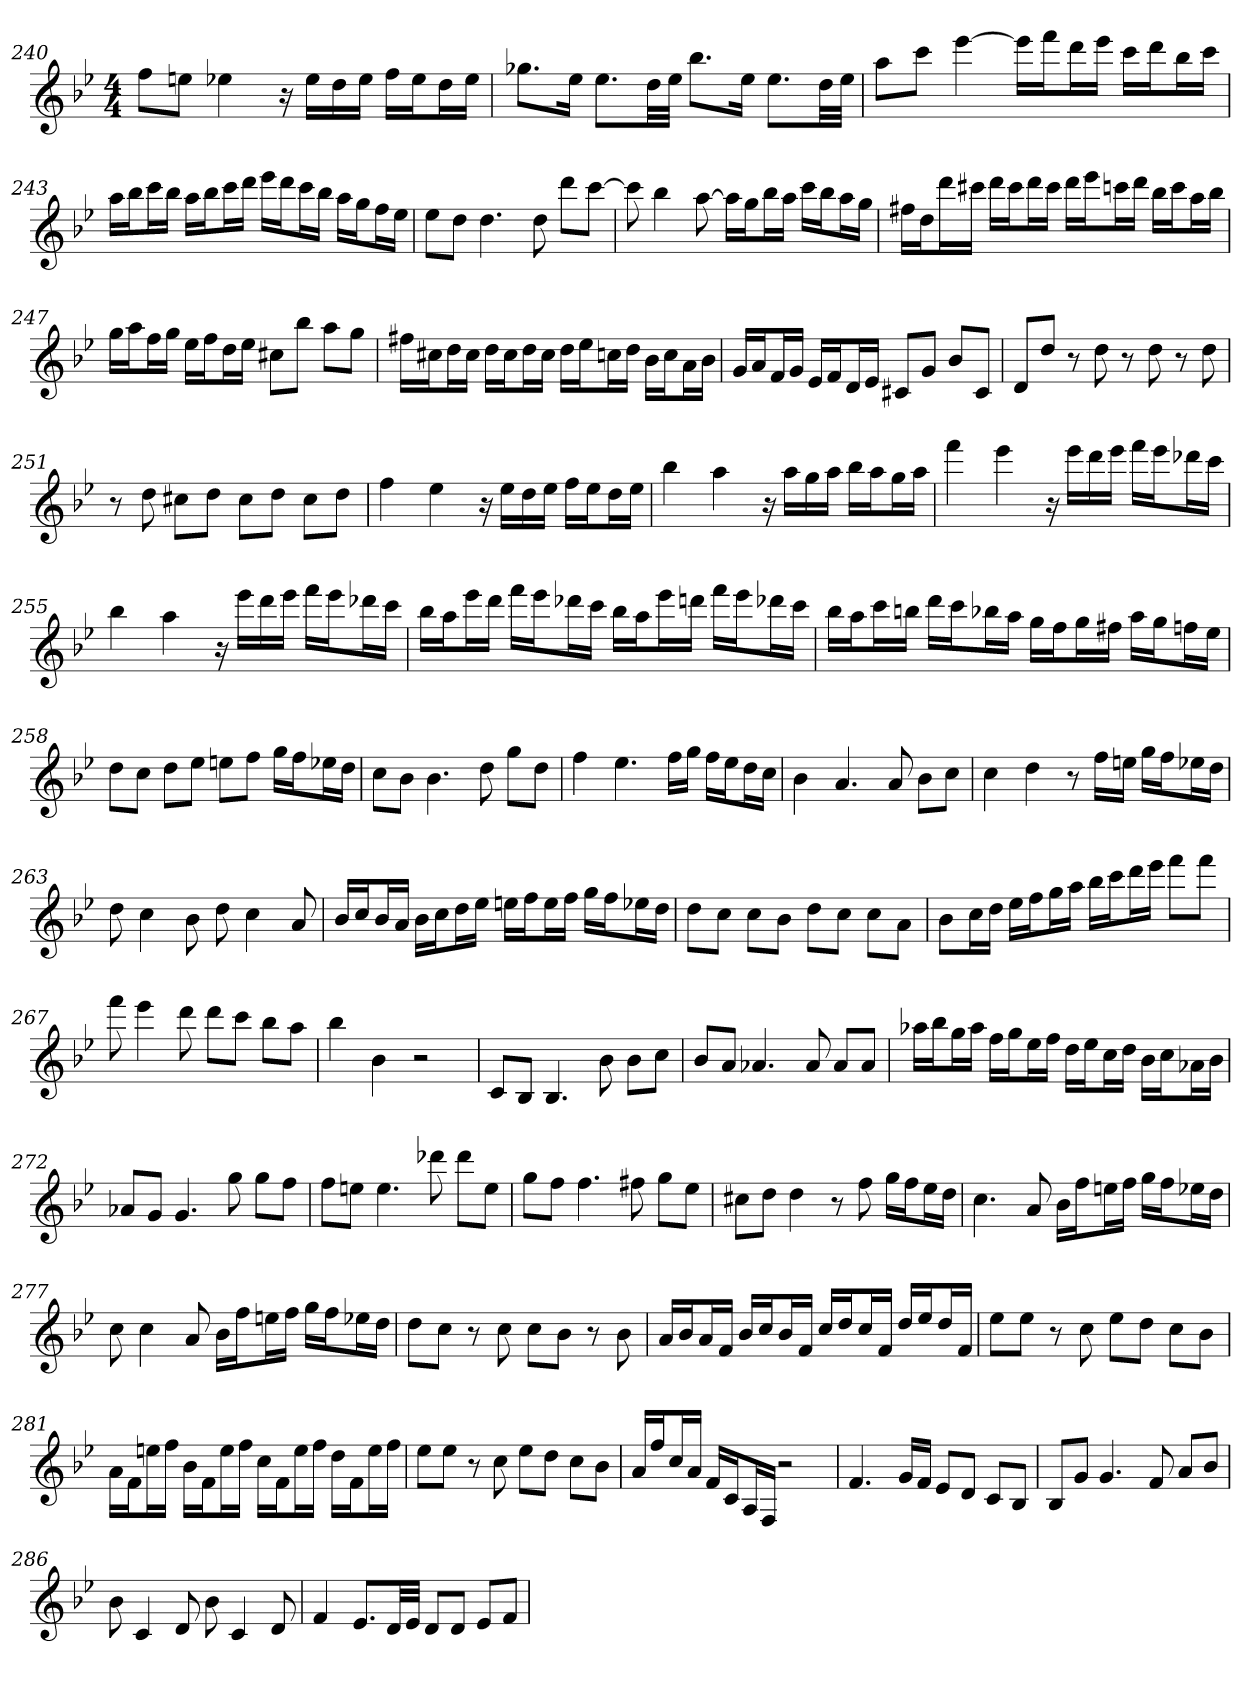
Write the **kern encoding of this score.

**kern
*part1
*staff1
*clefG2
*k[b-e-]
*B-:
*M4/4
=240
8ff\L
8een\J
4ee-X
16r
16ee-\LL
16dd\
16ee-\JJ
16ff\LL
16ee-\J
16dd\L
16ee-\JJ
=241
8.gg-X\L
16ee-\Jk
8.ee-\L
32dd\LL
32ee-\JJJ
8.bb-\L
16ee-\Jk
8.ee-\L
32dd\LL
32ee-\JJJ
=242
8aa\L
8ccc\J
[4eee-
16eee-\LL]
16fff\J
16ddd\L
16eee-\JJ
16ccc\LL
16ddd\J
16bb-\L
16ccc\JJ
=243
16aa\LL
16bb-\J
16ccc\L
16bb-\JJ
16aa\LL
16bb-\J
16ccc\L
16ddd\JJ
16eee-\LL
16ddd\J
16ccc\L
16bb-\JJ
16aa\LL
16gg\J
16ff\L
16ee-\JJ
=244
8ee-\L
8dd\J
4.dd
8dd
8ddd\L
[8ccc\J
=245
8ccc]
4bb-
[8aa
16aa\LL]
16gg\J
16bb-\L
16aa\JJ
16ccc\LL
16bb-\J
16aa\L
16gg\JJ
=246
16ff#X\LL
16dd\J
16ddd\L
16ccc#X\JJ
16ddd\LL
16ccc#\J
16ddd\L
16ccc#\JJ
16ddd\LL
16eee-\J
16cccn\L
16ddd\JJ
16bb-\LL
16ccc\J
16aa\L
16bb-\JJ
=247
16gg\LL
16aa\J
16ff\L
16gg\JJ
16ee-\LL
16ff\J
16dd\L
16ee-\JJ
8cc#X\L
8bb-\J
8aa\L
8gg\J
=248
16ff#X\LL
16cc#X\J
16dd\L
16cc#\JJ
16dd\LL
16cc#\J
16dd\L
16cc#\JJ
16dd\LL
16ee-\J
16ccn\L
16dd\JJ
16b-\LL
16cc\J
16a\L
16b-\JJ
=249
16g/LL
16a/J
16f/L
16g/JJ
16e-/LL
16f/J
16d/L
16e-/JJ
8c#X/L
8g/J
8b-/L
8c#/J
=250
8d/L
8dd/J
8r
8dd
8r
8dd
8r
8dd
=251
8r
8dd
8cc#X\L
8dd\J
8cc#\L
8dd\J
8cc#\L
8dd\J
=252
4ff
4ee-
16r
16ee-\LL
16dd\
16ee-\JJ
16ff\LL
16ee-\J
16dd\L
16ee-\JJ
=253
4bb-
4aa
16r
16aa\LL
16gg\
16aa\JJ
16bb-\LL
16aa\J
16gg\L
16aa\JJ
=254
4fff
4eee-
16r
16eee-\LL
16ddd\
16eee-\JJ
16fff\LL
16eee-\J
16ddd-X\L
16ccc\JJ
=255
4bb-
4aa
16r
16eee-\LL
16ddd\
16eee-\JJ
16fff\LL
16eee-\J
16ddd-X\L
16ccc\JJ
=256
16bb-\LL
16aa\J
16eee-\L
16ddd\JJ
16fff\LL
16eee-\J
16ddd-X\L
16ccc\JJ
16bb-\LL
16aa\J
16eee-\L
16dddn\JJ
16fff\LL
16eee-\J
16ddd-X\L
16ccc\JJ
=257
16bb-\LL
16aa\J
16ccc\L
16bbn\JJ
16ddd\LL
16ccc\J
16bb-X\L
16aa\JJ
16gg\LL
16ff\J
16gg\L
16ff#X\JJ
16aa\LL
16gg\J
16ffn\L
16ee-\JJ
=258
8dd\L
8cc\J
8dd\L
8ee-\J
8een\L
8ff\J
16gg\LL
16ff\J
16ee-X\L
16dd\JJ
=259
8cc\L
8b-\J
4.b-
8dd
8gg\L
8dd\J
=260
4ff
4.ee-
16ff\LL
16gg\JJ
16ff\LL
16ee-\J
16dd\L
16cc\JJ
=261
4b-
4.a
8a
8b-\L
8cc\J
=262
4cc
4dd
8r
16ff\LL
16een\JJ
16gg\LL
16ff\J
16ee-X\L
16dd\JJ
=263
8dd
4cc
8b-
8dd
4cc
8a
=264
16b-/LL
16cc/J
16b-/L
16a/JJ
16b-\LL
16cc\J
16dd\L
16ee-\JJ
16een\LL
16ff\J
16ee\L
16ff\JJ
16gg\LL
16ff\J
16ee-X\L
16dd\JJ
=265
8dd\L
8cc\J
8cc\L
8b-\J
8dd\L
8cc\J
8cc\L
8a\J
=266
8b-\L
16cc\L
16dd\JJ
16ee-\LL
16ff\J
16gg\L
16aa\JJ
16bb-\LL
16ccc\J
16ddd\L
16eee-\JJ
8fff\L
8fff\J
=267
8fff
4eee-
8ddd
8ddd\L
8ccc\J
8bb-\L
8aa\J
=268
4bb-
4b-
2r
=269
8c/L
8B-/J
4.B-
8b-
8b-\L
8cc\J
=270
8b-/L
8a/J
4.a-X
8a-
8a-/L
8a-/J
=271
16aa-X\LL
16bb-\J
16gg\L
16aa-\JJ
16ff\LL
16gg\J
16ee-\L
16ff\JJ
16dd\LL
16ee-\J
16cc\L
16dd\JJ
16b-\LL
16cc\J
16a-X\L
16b-\JJ
=272
8a-X/L
8g/J
4.g
8gg
8gg\L
8ff\J
=273
8ff\L
8een\J
4.ee
8ddd-X
8ddd-\L
8ee\J
=274
8gg\L
8ff\J
4.ff
8ff#X
8gg\L
8ee-\J
=275
8cc#X\L
8dd\J
4dd
8r
8ff
16gg\LL
16ff\J
16ee-\L
16dd\JJ
=276
4.cc
8a
16b-\LL
16ff\J
16een\L
16ff\JJ
16gg\LL
16ff\J
16ee-X\L
16dd\JJ
=277
8cc
4cc
8a
16b-\LL
16ff\J
16een\L
16ff\JJ
16gg\LL
16ff\J
16ee-X\L
16dd\JJ
=278
8dd\L
8cc\J
8r
8cc
8cc\L
8b-\J
8r
8b-
=279
16a/LL
16b-/J
16a/L
16f/JJ
16b-/LL
16cc/J
16b-/L
16f/JJ
16cc/LL
16dd/J
16cc/L
16f/JJ
16dd/LL
16ee-/J
16dd/L
16f/JJ
=280
8ee-\L
8ee-\J
8r
8cc
8ee-\L
8dd\J
8cc\L
8b-\J
=281
16a\LL
16f\J
16een\L
16ff\JJ
16b-\LL
16f\J
16ee\L
16ff\JJ
16cc\LL
16f\J
16ee\L
16ff\JJ
16dd\LL
16f\J
16ee\L
16ff\JJ
=282
8ee-\L
8ee-\J
8r
8cc
8ee-\L
8dd\J
8cc\L
8b-\J
=283
16a/LL
16ff/J
16cc/L
16a/JJ
16f/LL
16c/J
16A/L
16F/JJ
2r
=284
4.f
16g/LL
16f/JJ
8e-/L
8d/J
8c/L
8B-/J
=285
8B-/L
8g/J
4.g
8f
8a/L
8b-/J
=286
8b-
4c
8d
8b-
4c
8d
=287
4f
8.e-/L
32d/LL
32e-/JJJ
8d/L
8d/J
8e-/L
8f/J
=
*-
